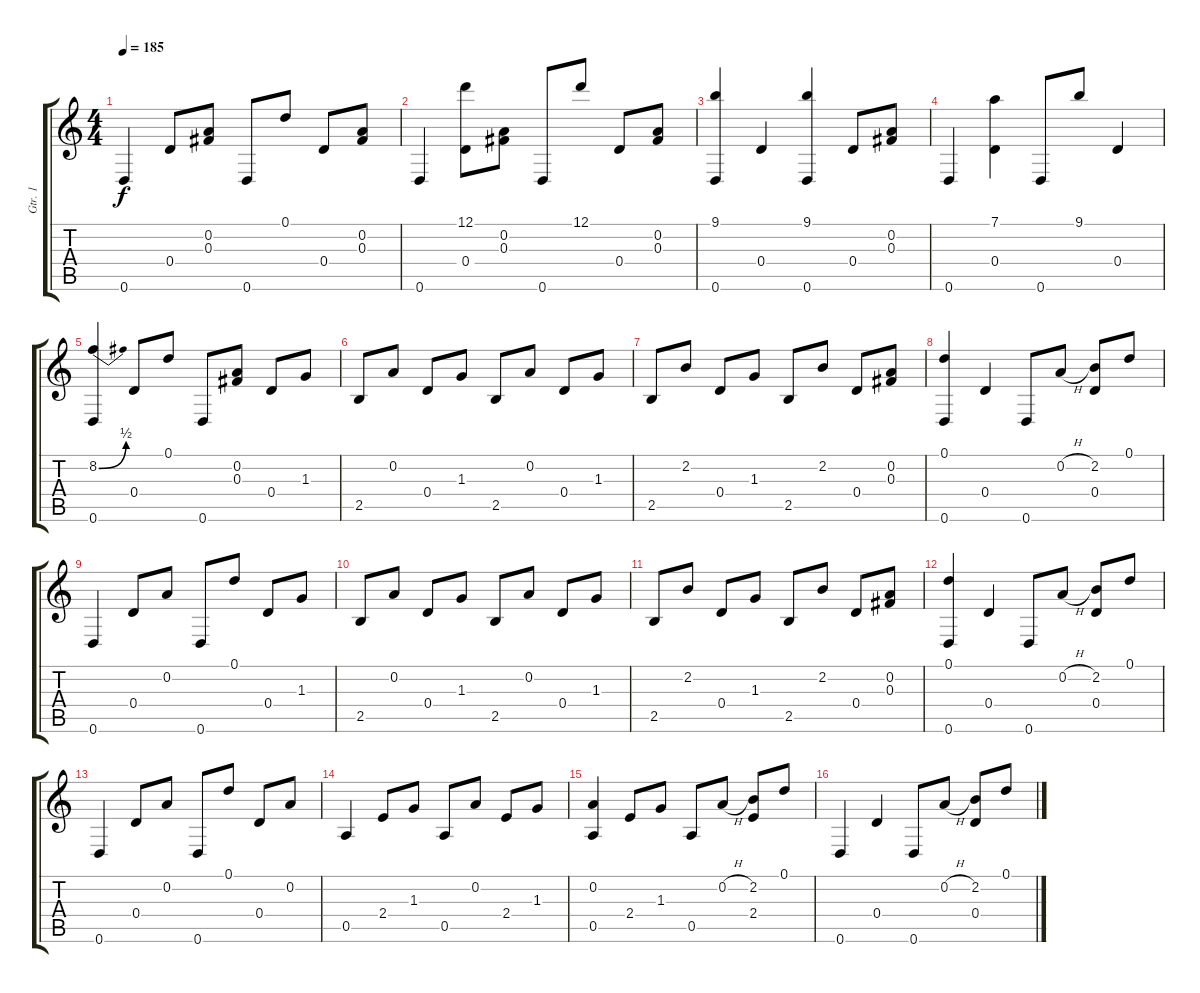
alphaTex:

\track ("Gtr. 1" "Gtr. 1") {instrument acousticguitarsteel}
\staff {score tabs}
\tuning (D4 A3 Gb3 D3 A2 D2) {hide}
\ts (4 4)
\tempo 185
\clef g2
\ks c
0.6.4{dy f} 0.4.8 (0.2 0.3).8 0.6.8 0.1.8 0.4.8 (0.2 0.3).8 |
0.6.4 (12.1 0.4).8 (0.2 0.3).8 0.6.8 12.1.8 0.4.8 (0.2 0.3).8 |
(9.1 0.6).4 0.4.4 (9.1 0.6).4 0.4.8 (0.2 0.3).8 |
0.6.4 (7.1 0.4).4 0.6.8 9.1.8 0.4.4 |
(8.2{be (bend 0 0 60 2)} 0.6).4 0.4.8 0.1.8 0.6.8 (0.2 0.3).8 0.4.8 1.3.8 |
2.5.8 0.2.8 0.4.8 1.3.8 2.5.8 0.2.8 0.4.8 1.3.8 |
2.5.8 2.2.8 0.4.8 1.3.8 2.5.8 2.2.8 0.4.8 (0.2 0.3).8 |
(0.1 0.6).4 0.4.4 0.6.8 0.2{h}.8 (2.2 0.4).8 0.1.8 |
0.6.4 0.4.8 0.2.8 0.6.8 0.1.8 0.4.8 1.3.8 |
2.5.8 0.2.8 0.4.8 1.3.8 2.5.8 0.2.8 0.4.8 1.3.8 |
2.5.8 2.2.8 0.4.8 1.3.8 2.5.8 2.2.8 0.4.8 (0.2 0.3).8 |
(0.1 0.6).4 0.4.4 0.6.8 0.2{h}.8 (2.2 0.4).8 0.1.8 |
0.6.4 0.4.8 0.2.8 0.6.8 0.1.8 0.4.8 0.2.8 |
0.5.4 2.4.8 1.3.8 0.5.8 0.2.8 2.4.8 1.3.8 |
(0.2 0.5).4 2.4.8 1.3.8 0.5.8 0.2{h}.8 (2.2 2.4).8 0.1.8 |
0.6.4 0.4.4 0.6.8 0.2{h}.8 (2.2 0.4).8 0.1.8
